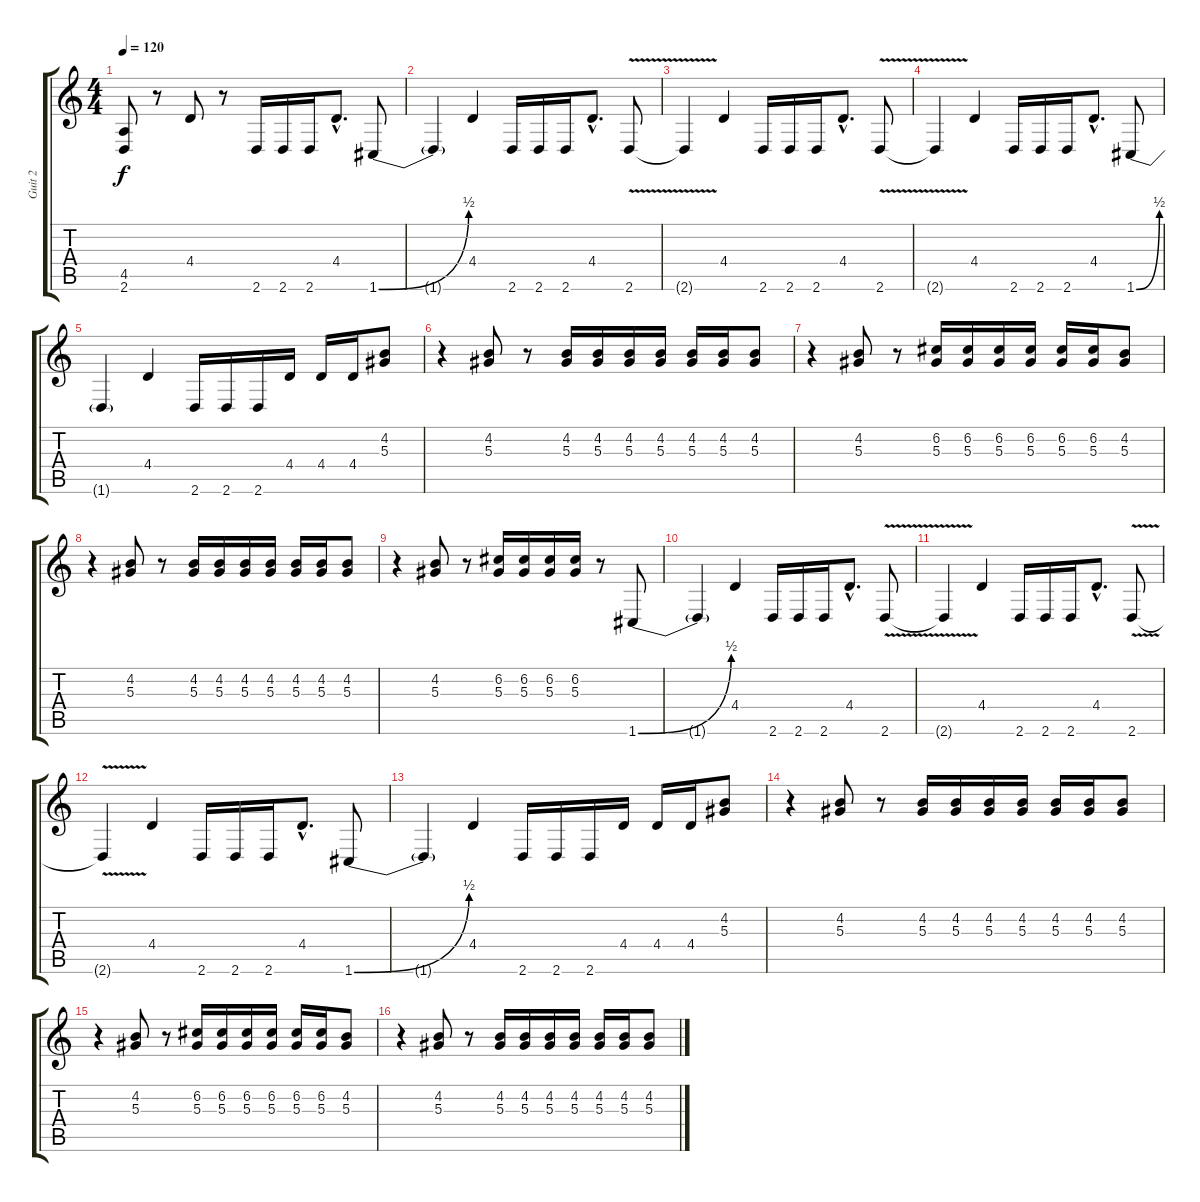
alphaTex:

\track ("Guit 2" "Guit 2") {instrument distortionguitar}
\staff {score tabs}
\tuning (C4 G3 Eb3 Bb2 F2 C2) {hide}
\ts (4 4)
\tempo 120
\clef g2
\ks c
(4.5 2.6).8{dy f} r.8 4.4.8 r.8 2.6.16 2.6.16 2.6.16 4.4{hac}.8{d} 1.6{be (bend 0 0 60 2)}.8 |
1.6{t}.4 4.4.4 2.6.16 2.6.16 2.6.16 4.4{hac}.8{d} 2.6{v}.8 |
2.6{t}.4 4.4.4 2.6.16 2.6.16 2.6.16 4.4{hac}.8{d} 2.6{v}.8 |
2.6{t}.4 4.4.4 2.6.16 2.6.16 2.6.16 4.4{hac}.8{d} 1.6{be (bend 0 0 60 2)}.8 |
1.6{t}.4 4.4.4 2.6.16 2.6.16 2.6.16 4.4.16 4.4.16 4.4.16 (4.2 5.3).8 |
r.4 (4.2 5.3).8 r.8 (4.2 5.3).16 (4.2 5.3).16 (4.2 5.3).16 (4.2 5.3).16 (4.2 5.3).16 (4.2 5.3).16 (4.2 5.3).8 |
r.4 (4.2 5.3).8 r.8 (6.2 5.3).16 (6.2 5.3).16 (6.2 5.3).16 (6.2 5.3).16 (6.2 5.3).16 (6.2 5.3).16 (4.2 5.3).8 |
r.4 (4.2 5.3).8 r.8 (4.2 5.3).16 (4.2 5.3).16 (4.2 5.3).16 (4.2 5.3).16 (4.2 5.3).16 (4.2 5.3).16 (4.2 5.3).8 |
r.4 (4.2 5.3).8 r.8 (6.2 5.3).16 (6.2 5.3).16 (6.2 5.3).16 (6.2 5.3).16 r.8 1.6{be (bend 0 0 60 2)}.8 |
1.6{t}.4 4.4.4 2.6.16 2.6.16 2.6.16 4.4{hac}.8{d} 2.6{v}.8 |
2.6{t}.4 4.4.4 2.6.16 2.6.16 2.6.16 4.4{hac}.8{d} 2.6{v}.8 |
2.6{t}.4 4.4.4 2.6.16 2.6.16 2.6.16 4.4{hac}.8{d} 1.6{be (bend 0 0 60 2)}.8 |
1.6{t}.4 4.4.4 2.6.16 2.6.16 2.6.16 4.4.16 4.4.16 4.4.16 (4.2 5.3).8 |
r.4 (4.2 5.3).8 r.8 (4.2 5.3).16 (4.2 5.3).16 (4.2 5.3).16 (4.2 5.3).16 (4.2 5.3).16 (4.2 5.3).16 (4.2 5.3).8 |
r.4 (4.2 5.3).8 r.8 (6.2 5.3).16 (6.2 5.3).16 (6.2 5.3).16 (6.2 5.3).16 (6.2 5.3).16 (6.2 5.3).16 (4.2 5.3).8 |
r.4 (4.2 5.3).8 r.8 (4.2 5.3).16 (4.2 5.3).16 (4.2 5.3).16 (4.2 5.3).16 (4.2 5.3).16 (4.2 5.3).16 (4.2 5.3).8
